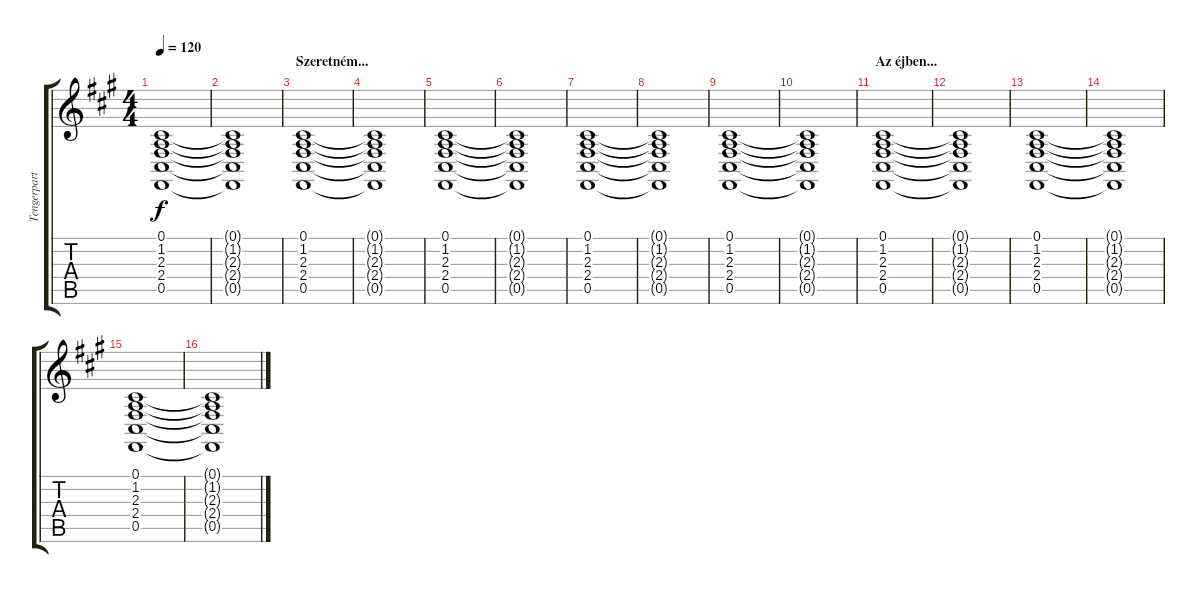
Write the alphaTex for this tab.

\track ("Tengerpart" "Tengerpart") {instrument seashore}
\staff {score tabs}
\tuning (Db4 Ab3 E3 B2 Gb2 Db2) {hide}
\ts (4 4)
\tempo 120
\clef g2
\ks a
(0.1 1.2 2.3 2.4 0.5).1{dy f} |
(0.1{t} 1.2{t} 2.3{t} 2.4{t} 0.5{t}).1 |
\section ("" "Szeretném...")
(0.1 1.2 2.3 2.4 0.5).1 |
(0.1{t} 1.2{t} 2.3{t} 2.4{t} 0.5{t}).1 |
(0.1 1.2 2.3 2.4 0.5).1 |
(0.1{t} 1.2{t} 2.3{t} 2.4{t} 0.5{t}).1 |
(0.1 1.2 2.3 2.4 0.5).1 |
(0.1{t} 1.2{t} 2.3{t} 2.4{t} 0.5{t}).1 |
(0.1 1.2 2.3 2.4 0.5).1 |
(0.1{t} 1.2{t} 2.3{t} 2.4{t} 0.5{t}).1 |
\section ("" "Az éjben...")
(0.1 1.2 2.3 2.4 0.5).1 |
(0.1{t} 1.2{t} 2.3{t} 2.4{t} 0.5{t}).1 |
(0.1 1.2 2.3 2.4 0.5).1 |
(0.1{t} 1.2{t} 2.3{t} 2.4{t} 0.5{t}).1 |
(0.1 1.2 2.3 2.4 0.5).1 |
(0.1{t} 1.2{t} 2.3{t} 2.4{t} 0.5{t}).1
